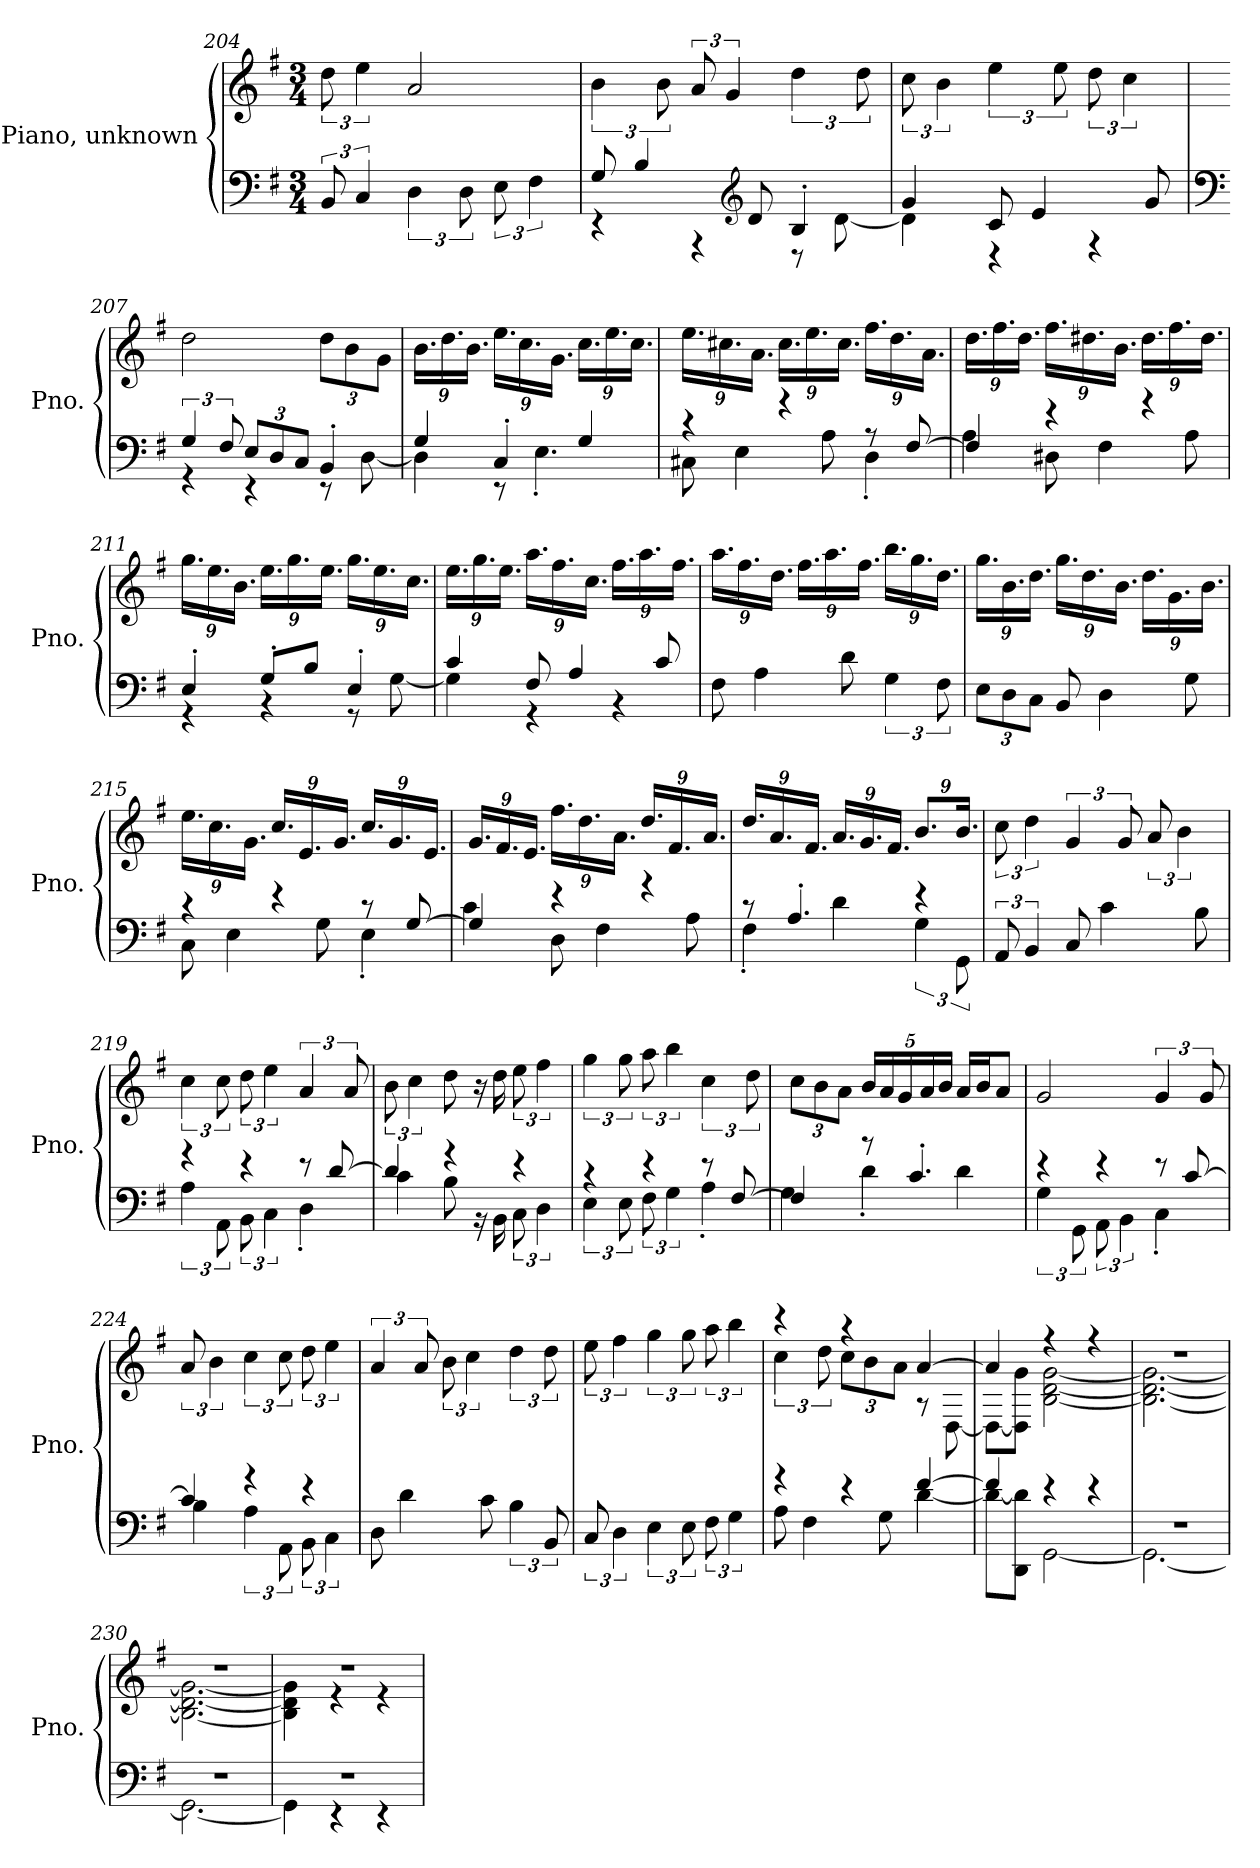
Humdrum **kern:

**kern	**kern
*part1	*part1
*staff2	*staff1
*I"Piano, unknown	*
*I'Pno.	*
*clefF4	*clefG2
*k[f#]	*k[f#]
*M3/4	*M3/4
=204	=204
12BB/	12dd\
6C/	6ee\
6D\	2a/
12D\	.
12E\	.
6F#\	.
=205	=205
*^	*
8G/	4r	6b\
4B/	.	.
.	.	12b\
.	4r	12a/
.	.	6g/
*clefG2	*	*
8d/	.	.
4B'/	8r	6dd\
.	[8d\	.
.	.	12dd\
!!LO:LB:g=z
=206	=206	=206
4g/	4d\]	12cc\
.	.	6b\
8c/	4r	6ee\
4e/	.	.
.	.	12ee\
.	4r	12dd\
.	.	6cc\
8g/	.	.
=207	=207	=207
*clefF4	*	*
6G/	4r	2dd\
12F#/	.	.
*Xbrackettup	*	*
12E/L	4r	.
12D/	.	.
12C/J	.	.
*	*	*Xbrackettup
4BB'/	8r	12dd\L
.	.	12b\
.	[8D\	.
.	.	12g\J
=208	=208	=208
4G/	4D\]	18.b\LL
.	.	18.dd\
.	.	18.b\JJ
4C'/	8r	18.ee\LL
.	.	18.cc\
.	4.E'\	.
.	.	18.g\JJ
4G/	.	18.cc\LL
.	.	18.ee\
.	.	18.cc\JJ
!!LO:LB:g=z
=209	=209	=209
4r	8C#X\	18.ee\LL
.	.	18.cc#X\
.	4E\	.
.	.	18.a\JJ
4r	.	18.cc#\LL
.	.	18.ee\
.	8A\	.
.	.	18.cc#\JJ
8r	4D'\	18.ff#\LL
.	.	18.dd\
[8F#/	.	.
.	.	18.a\JJ
=210	=210	=210
4F#/]	4A\	18.dd\LL
.	.	18.ff#\
.	.	18.dd\JJ
4r	8D#X\	18.ff#\LL
.	.	18.dd#X\
.	4F#\	.
.	.	18.b\JJ
4r	.	18.dd#\LL
.	.	18.ff#\
.	8A\	.
.	.	18.dd#\JJ
=211	=211	=211
4E'/	4r	18.gg\LL
.	.	18.ee\
.	.	18.b\JJ
8G'/L	4r	18.ee\LL
.	.	18.gg\
8B/J	.	.
.	.	18.ee\JJ
4E'/	8r	18.gg\LL
.	.	18.ee\
.	[8G\	.
.	.	18.cc\JJ
!!LO:LB:g=z
=212	=212	=212
4c/	4G\]	18.ee\LL
.	.	18.gg\
.	.	18.ee\JJ
8F#/	4r	18.aa\LL
.	.	18.ff#\
4A/	.	.
.	.	18.cc\JJ
.	4r	18.ff#\LL
.	.	18.aa\
8c/	.	.
.	.	18.ff#\JJ
*v	*v	*
=213	=213
8F#\	18.aa\LL
.	18.ff#\
4A\	.
.	18.dd\JJ
.	18.ff#\LL
.	18.aa\
8d\	.
.	18.ff#\JJ
*brackettup	*
6G\	18.bb\LL
.	18.gg\
12F#\	18.dd\JJ
=214	=214
*Xbrackettup	*
12E\L	18.gg\LL
12D\	18.b\
12C\J	18.dd\JJ
8BB/	18.gg\LL
.	18.dd\
4D\	.
.	18.b\JJ
.	18.dd\LL
.	18.g\
8G\	.
.	18.b\JJ
!!LO:PB:g=z
=215	=215
*^	*
4r	8C\	18.ee\LL
.	.	18.cc\
.	4E\	.
.	.	18.g\JJ
4r	.	18.cc/LL
.	.	18.e/
.	8G\	.
.	.	18.g/JJ
8r	4E'\	18.cc/LL
.	.	18.g/
[8G/	.	.
.	.	18.e/JJ
=216	=216	=216
4G/]	4c\	18.g/LL
.	.	18.f#/
.	.	18.e/JJ
4r	8D\	18.ff#\LL
.	.	18.dd\
.	4F#\	.
.	.	18.a\JJ
4r	.	18.dd/LL
.	.	18.f#/
.	8A\	.
.	.	18.a/JJ
=217	=217	=217
8r	4F#'\	18.dd/LL
.	.	18.a/
4.A'/	.	.
.	.	18.f#/JJ
.	4d\	18.a/LL
.	.	18.g/
.	.	18.f#/JJ
*	*brackettup	*
4r	6G\	9.b/L
.	12GG\	18.b/Jk
*v	*v	*
!!LO:LB:g=z
=218	=218
*	*brackettup
12AA/	12cc\
6BB/	6dd\
8C/	6g/
4c\	.
.	12g/
.	12a/
.	6b\
8B\	.
=219	=219
*^	*
4r	6A\	6cc\
.	12AA\	12cc\
4r	12BB\	12dd\
.	6C\	6ee\
8r	4D'\	6a/
[8d/	.	.
.	.	12a/
=220	=220	=220
4d/]	4c\	12b\
.	.	6cc\
4r	8B\	8dd\
.	16r	16r
.	16BB\	16dd\
4r	12C\	12ee\
.	6D\	6ff#\
=221	=221	=221
4r	6E\	6gg\
.	12E\	12gg\
4r	12F#\	12aa\
.	6G\	6bb\
8r	4A'\	6cc\
[8F#/	.	.
.	.	12dd\
=222	=222	=222
*	*	*Xbrackettup
4F#/]	4G\	12cc\L
.	.	12b\
.	.	12a\J
8r	4d'\	20b/LL
.	.	20a/
.	.	20g/
4.c'/	.	.
.	.	20a/
.	.	20b/JJ
.	4d\	16a/LL
.	.	16b/J
.	.	8a/J
!!LO:LB:g=z
=223	=223	=223
4r	6G\	2g/
.	12GG\	.
4r	12AA\	.
.	6BB\	.
*	*	*brackettup
8r	4C'\	6g/
[8c/	.	.
.	.	12g/
=224	=224	=224
4c/]	4B\	12a/
.	.	6b\
4r	6A\	6cc\
.	12AA\	12cc\
4r	12BB\	12dd\
.	6C\	6ee\
*v	*v	*
=225	=225
8D\	6a/
4d\	.
.	12a/
.	12b\
.	6cc\
8c\	.
6B\	6dd\
12BB/	12dd\
=226	=226
12C/	12ee\
6D\	6ff#\
6E\	6gg\
12E\	12gg\
12F#\	12aa\
6G\	6bb\
=227	=227
*^	*^
4r	8A\	4r	6cc\
.	4F#\	.	.
.	.	.	12dd\
*	*	*	*Xbrackettup
4r	.	4r	12cc\L
.	.	.	12b\
.	8G\	.	.
.	.	.	12a\J
[4f#/	[4d\	[4a/	8r
.	.	.	[8D\
=228	=228	=228	=228
4f#/]	8d\L_	4a/]	8D\L_
.	8DD\ 8d\]J	.	8D\] 8g\J
4r	[2GG\	4r	[2B\ [2d\ [2g\
4r	.	4r	.
!!LO:LB:g=z	!!
=229	=229	=229	=229
2.r	2.GG\_	2.r	2.B\_ 2.d\_ 2.g\_
=230	=230	=230	=230
2.r	2.GG\_	2.r	2.B\_ 2.d\_ 2.g\_
=231	=231	=231	=231
2.r	4GG\]	2.r	4B\] 4d\] 4g\]
.	4r	.	4r
.	4r	.	4r
*v	*v	*	*
*	*v	*v
=	=
*-	*-
